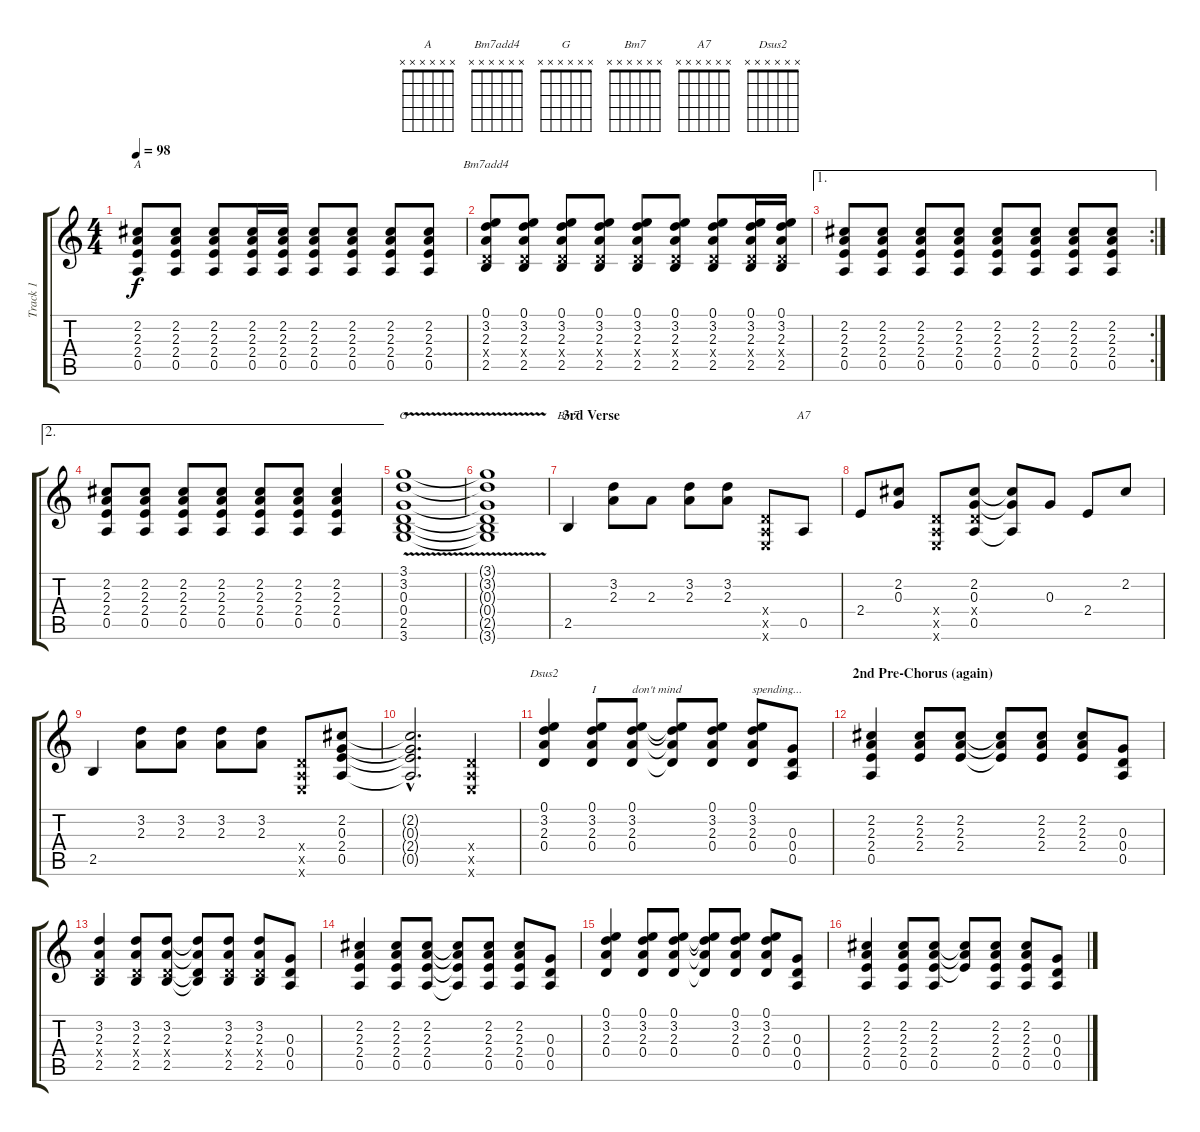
\track ("Track 1" "Track 1") {instrument acousticguitarsteel}
\staff {score tabs}
\tuning (E4 B3 G3 D3 A2 E2) {hide}
\chord ("A" x x x x x x) {firstfret 0}
\chord ("Bm7add4" x x x x x x) {firstfret 0}
\chord ("G" x x x x x x) {firstfret 0}
\chord ("Bm7" x x x x x x) {firstfret 0}
\chord ("A7" x x x x x x) {firstfret 0}
\chord ("Dsus2" x x x x x x) {firstfret 0}
\ts (4 4)
\tempo 98
\clef g2
\ks c
(2.2 2.3 2.4 0.5).8{ch "A" dy f} (2.2 2.3 2.4 0.5).8 (2.2 2.3 2.4 0.5).8 (2.2 2.3 2.4 0.5).16 (2.2 2.3 2.4 0.5).16 (2.2 2.3 2.4 0.5).8 (2.2 2.3 2.4 0.5).8 (2.2 2.3 2.4 0.5).8 (2.2 2.3 2.4 0.5).8 |
(0.1 3.2 2.3 0.4{x} 2.5).8{ch "Bm7add4"} (0.1 3.2 2.3 0.4{x} 2.5).8 (0.1 3.2 2.3 0.4{x} 2.5).8 (0.1 3.2 2.3 0.4{x} 2.5).8 (0.1 3.2 2.3 0.4{x} 2.5).8 (0.1 3.2 2.3 0.4{x} 2.5).8 (0.1 3.2 2.3 0.4{x} 2.5).8 (0.1 3.2 2.3 0.4{x} 2.5).16 (0.1 3.2 2.3 0.4{x} 2.5).16 |
\ae 1
\rc 2
(2.2 2.3 2.4 0.5).8 (2.2 2.3 2.4 0.5).8 (2.2 2.3 2.4 0.5).8 (2.2 2.3 2.4 0.5).8 (2.2 2.3 2.4 0.5).8 (2.2 2.3 2.4 0.5).8 (2.2 2.3 2.4 0.5).8 (2.2 2.3 2.4 0.5).8 |
\ae 2
(2.2 2.3 2.4 0.5).8 (2.2 2.3 2.4 0.5).8 (2.2 2.3 2.4 0.5).8 (2.2 2.3 2.4 0.5).8 (2.2 2.3 2.4 0.5).8 (2.2 2.3 2.4 0.5).8 (2.2 2.3 2.4 0.5).4 |
(3.1 3.2 0.3 0.4 2.5 3.6{v}).1{ch "G"} |
(3.1{t} 3.2{t} 0.3{t} 0.4{t} 2.5{t} 3.6{t}).1 |
\section ("" "3rd Verse")
2.5.4{ch "Bm7"} (3.2 2.3).8 2.3.8 (3.2 2.3).8 (3.2 2.3).8 (0.4{x} 0.5{x} 0.6{x}).8 0.5.8{ch "A7"} |
2.4.8 (2.2 0.3).8 (0.4{x} 0.5{x} 0.6{x}).8 (2.2 0.3 0.4{x} 0.5).8 (2.2{t} 0.3{t} 0.5{t}).8 0.3.8 2.4.8 2.2.8 |
2.5.4 (3.2 2.3).8 (3.2 2.3).8 (3.2 2.3).8 (3.2 2.3).8 (0.4{x} 0.5{x} 0.6{x}).8 (2.2 0.3 2.4 0.5).8 |
(2.2{hac t} 0.3{hac t} 2.4{hac t} 0.5{hac t}).2{d} (0.4{x} 0.5{x} 0.6{x}).4 |
(0.1 3.2 2.3 0.4).4{ch "Dsus2"} (0.1 3.2 2.3 0.4).8{txt "I "} (0.1 3.2 2.3 0.4).8{txt "don't mind"} (0.1{t} 3.2{t} 2.3{t} 0.4{t}).8 (0.1 3.2 2.3 0.4).8 (0.1 3.2 2.3 0.4).8{txt "spending..."} (0.3 0.4 0.5).8 |
\section ("" "2nd Pre-Chorus (again)")
(2.2 2.3 2.4 0.5).4 (2.2 2.3 2.4).8 (2.2 2.3 2.4).8 (2.2{t} 2.3{t} 2.4{t}).8 (2.2 2.3 2.4).8 (2.2 2.3 2.4).8 (0.3 0.4 0.5).8 |
(3.2 2.3 0.4{x} 2.5).4 (3.2 2.3 0.4{x} 2.5).8 (3.2 2.3 0.4{x} 2.5).8 (3.2{t} 2.3{t} 0.4{t} 2.5{t}).8 (3.2 2.3 0.4{x} 2.5).8 (3.2 2.3 0.4{x} 2.5).8 (0.3 0.4 0.5).8 |
(2.2 2.3 2.4 0.5).4 (2.2 2.3 2.4 0.5).8 (2.2 2.3 2.4 0.5).8 (2.2{t} 2.3{t} 2.4{t} 0.5{t}).8 (2.2 2.3 2.4 0.5).8 (2.2 2.3 2.4 0.5).8 (0.3 0.4 0.5).8 |
(0.1 3.2 2.3 0.4).4 (0.1 3.2 2.3 0.4).8{txt " "} (0.1 3.2 2.3 0.4).8{txt " "} (0.1{t} 3.2{t} 2.3{t} 0.4{t}).8 (0.1 3.2 2.3 0.4).8 (0.1 3.2 2.3 0.4).8{txt " "} (0.3 0.4 0.5).8 |
(2.2 2.3 2.4 0.5).4 (2.2 2.3 2.4 0.5).8 (2.2 2.3 2.4 0.5).8 (2.2{t} 2.3{t} 2.4{t}).8 (2.2 2.3 2.4 0.5).8 (2.2 2.3 2.4 0.5).8 (0.3 0.4 0.5).8
